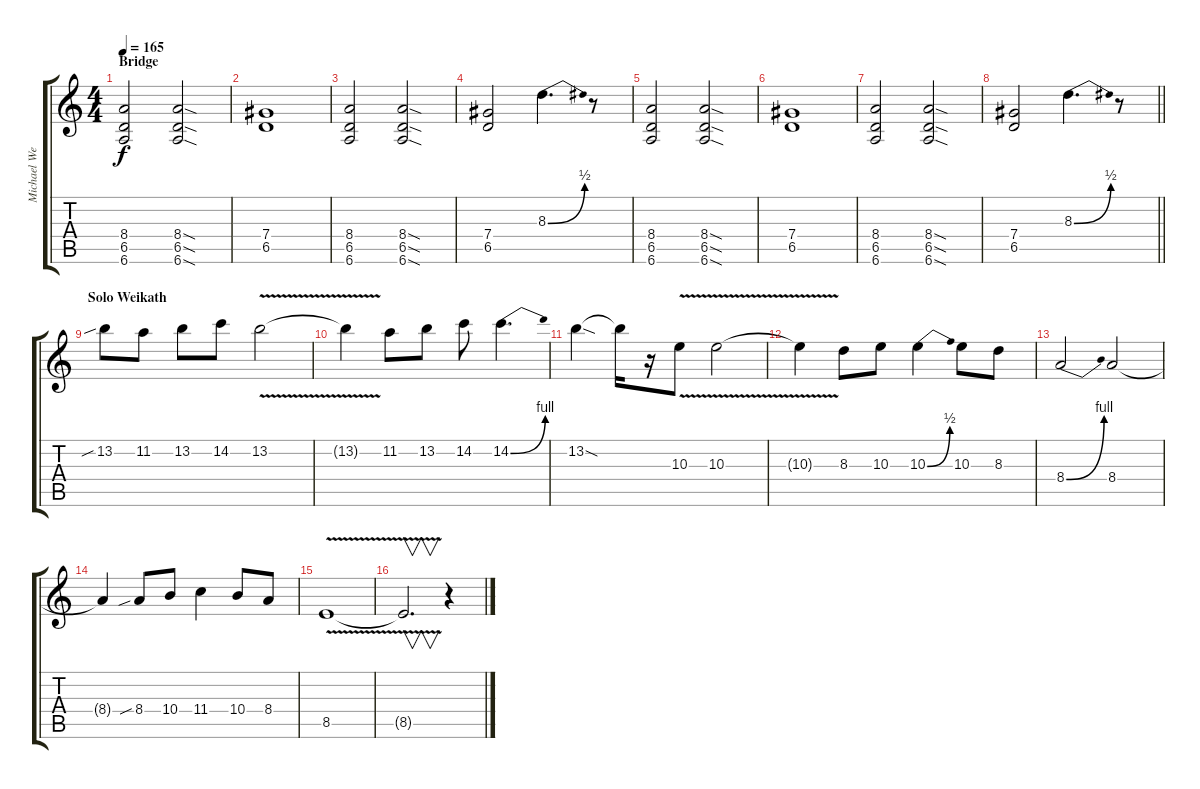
\track ("Michael Weikath" "Michael We") {instrument distortionguitar}
\staff {score tabs}
\tuning (Eb4 Bb3 Gb3 Db3 Ab2 Eb2) {hide}
\ts (4 4)
\section ("" "Bridge")
\tempo 165
\clef g2
\ks c
(8.4 6.5 6.6).2{dy f} (8.4{sod} 6.5{sod} 6.6{sod}).2 |
(7.4 6.5).1 |
(8.4 6.5 6.6).2 (8.4{sod} 6.5{sod} 6.6{sod}).2 |
(7.4 6.5).2 8.3{be (bend 0 0 60 2)}.4{d} r.8 |
(8.4 6.5 6.6).2 (8.4{sod} 6.5{sod} 6.6{sod}).2 |
(7.4 6.5).1 |
(8.4 6.5 6.6).2 (8.4{sod} 6.5{sod} 6.6{sod}).2 |
\barLineRight lightlight
(7.4 6.5).2 8.3{be (bend 0 0 60 2)}.4{d} r.8 |
\section ("" "Solo Weikath")
13.2{sib}.8{volume 16} 11.2.8 13.2.8 14.2.8 13.2{v}.2 |
13.2{t}.4 11.2.8 13.2.8 14.2.8 14.2{be (bend 0 0 60 4)}.4{d} |
13.2{sod}.4 13.2{t}.16 r.16 10.3{v}.8 10.3{v}.2 |
10.3{t}.4 8.3.8 10.3.8 10.3{be (bend 0 0 60 2)}.4 10.3.8 8.3.8 |
8.4{be (bend 0 0 60 4)}.2 8.4.2 |
8.4{t}.4 8.4{sib}.8 10.4.8 11.4.4 10.4.8 8.4.8 |
8.5{v}.1 |
8.5{t}.2{v d} r.4
